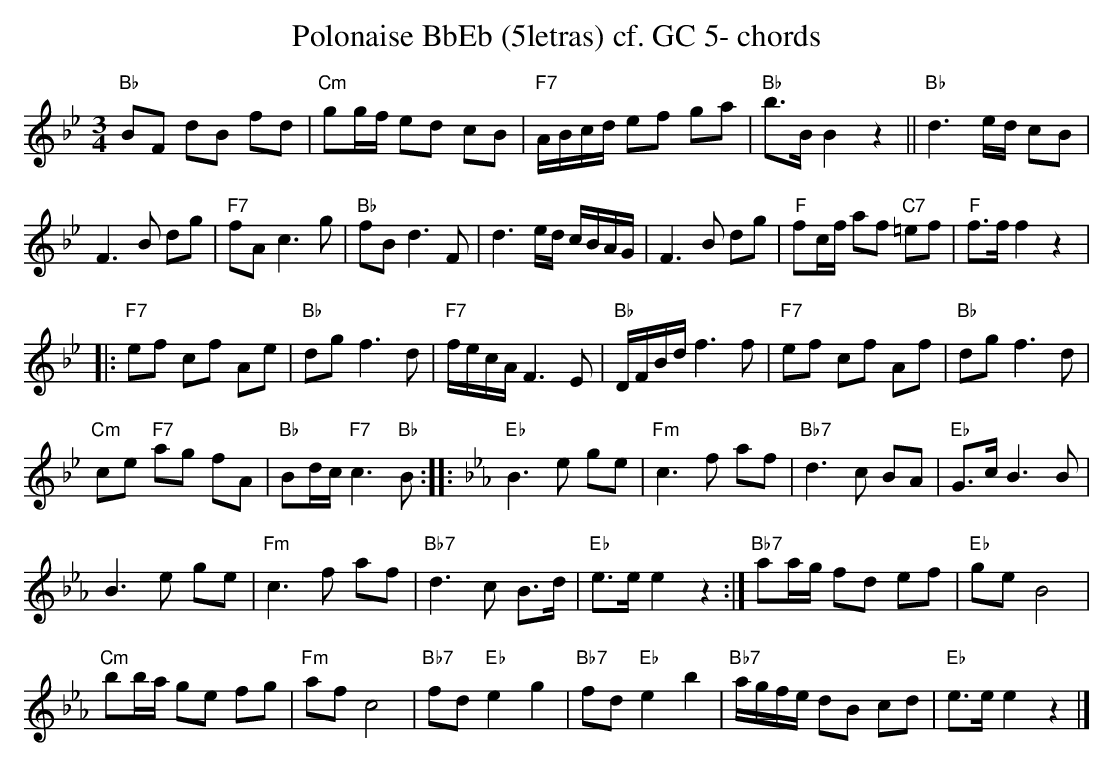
X:1
T:Polonaise BbEb (5letras) cf. GC 5- chords
M:3/4
L:1/8
K:Bbmaj%%MIDI gchordon
"Bb"BF dB fd | "Cm"gg/2f/2 ed cB | "F7"A/2B/2c/2d/2 ef ga | "Bb"b>BB2z2 || "Bb"d3e/2d/2 cB |
F3B dg | "F7"fA c3g | "Bb"fB d3F | d3e/2d/2 c/2B/2A/2G/2 | F3B dg | "F"fc/2f/2 af "C7"=ef | "F"f>ff2z2 |:
"F7"ef cf Ae | "Bb"dgf3d | "F7"f/2e/2c/2A/2 F3E | "Bb"D/2F/2B/2d/2 f3f | "F7"ef cf Af | "Bb"dg f3d |
"Cm"ce "F7"ag fA | "Bb"Bd/2c/2 "F7"c3"Bb"B ::[K:Ebmaj] "Eb"B3e ge | "Fm"c3f af | "Bb7"d3c BA | "Eb"G>c B3B |
B3e ge | "Fm"c3f af | "Bb7"d3c B>d | "Eb"e>ee2z2 :| "Bb7"aa/2g/2 fd ef | "Eb"geB4 |
"Cm"bb/2a/2 ge fg | "Fm"afc4 | "Bb7"fd"Eb"e2g2 | "Bb7"fd"Eb"e2 b2 | "Bb7"a/2g/2f/2e/2 dB cd | "Eb"e>ee2z2 |]
